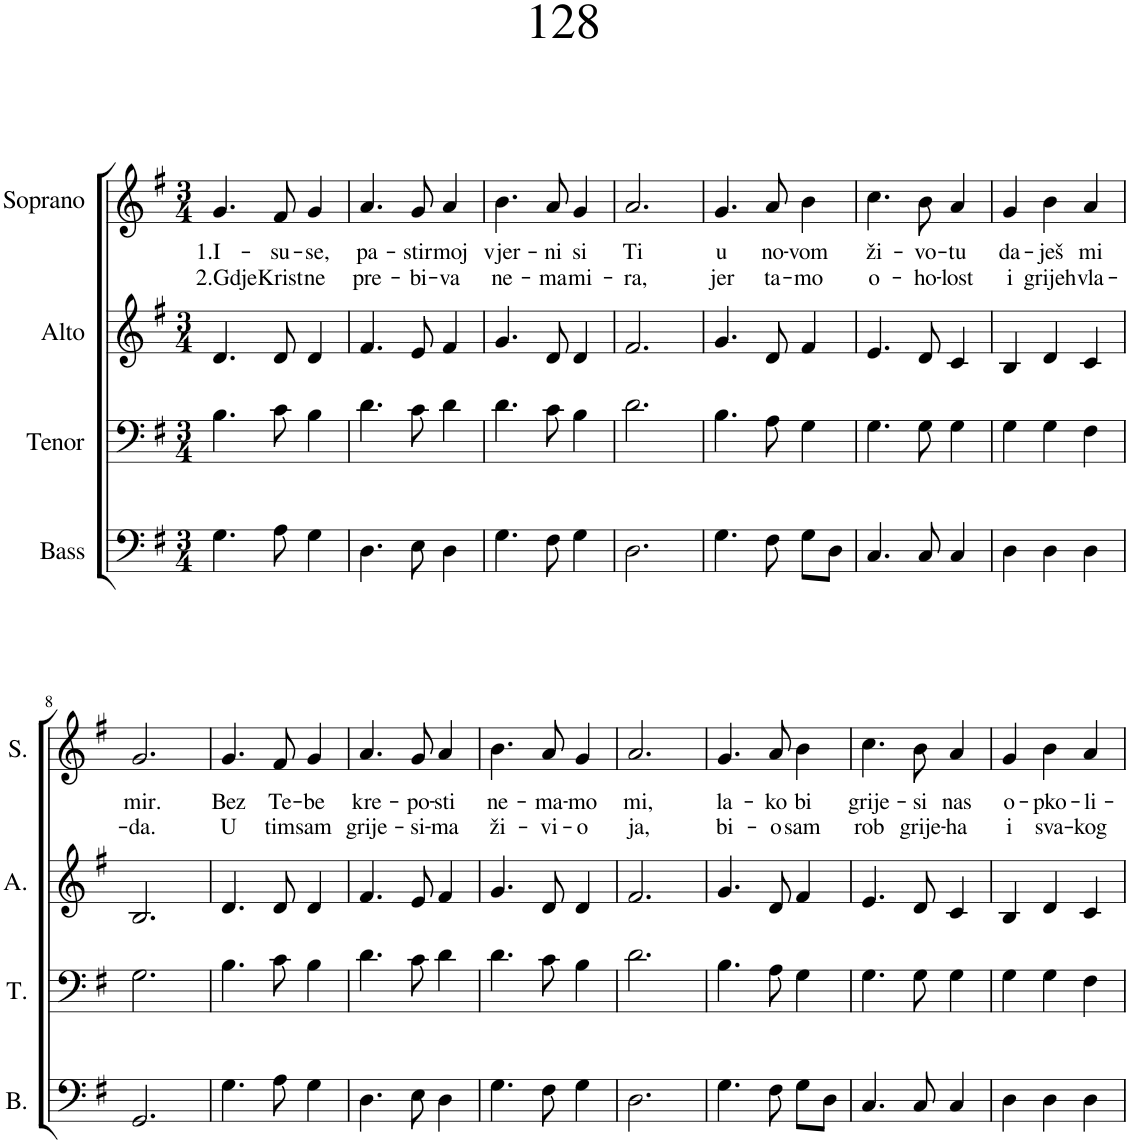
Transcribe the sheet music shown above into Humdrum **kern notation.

**kern	**kern	**kern	**kern	**text	**text
*part4	*part3	*part2	*part1	*part1	*part1
*staff4	*staff3	*staff2	*staff1	*staff1	*staff1
*I"Bass	*I"Tenor	*I"Alto	*I"Soprano	*	*
*I'B.	*I'T.	*I'A.	*I'S.	*	*
*clefF4	*clefF4	*clefG2	*clefG2	*	*
*k[f#]	*k[f#]	*k[f#]	*k[f#]	*	*
*M3/4	*M3/4	*M3/4	*M3/4	*	*
=1	=1	=1	=1	=1	=1
!	!	!	!	!LO:LY:b	!LO:LY:b
4.G\	4.B\	4.d/	4.g/	1.I-	2.Gdje
!	!	!	!	!LO:LY:b	!LO:LY:b
8A\	8c\	8d/	8f#/	-su-	Krist
!	!	!	!	!LO:LY:b	!LO:LY:b
4G\	4B\	4d/	4g/	-se,	ne
=2	=2	=2	=2	=2	=2
!	!	!	!	!LO:LY:b	!LO:LY:b
4.D\	4.d\	4.f#/	4.a/	pa-	pre-
!	!	!	!	!LO:LY:b	!LO:LY:b
8E\	8c\	8e/	8g/	-stir	-bi-
!	!	!	!	!LO:LY:b	!LO:LY:b
4D\	4d\	4f#/	4a/	moj	-va
=3	=3	=3	=3	=3	=3
!	!	!	!	!LO:LY:b	!LO:LY:b
4.G\	4.d\	4.g/	4.b\	vjer-	ne-
!	!	!	!	!LO:LY:b	!LO:LY:b
8F#\	8c\	8d/	8a/	-ni	-ma
!	!	!	!	!LO:LY:b	!LO:LY:b
4G\	4B\	4d/	4g/	si	mi-
=4	=4	=4	=4	=4	=4
!	!	!	!	!LO:LY:b	!LO:LY:b
2.D\	2.d\	2.f#/	2.a/	Ti	-ra,
=5	=5	=5	=5	=5	=5
!	!	!	!	!LO:LY:b	!LO:LY:b
4.G\	4.B\	4.g/	4.g/	u	jer
!	!	!	!	!LO:LY:b	!LO:LY:b
8F#\	8A\	8d/	8a/	no-	ta-
!	!	!	!	!LO:LY:b	!LO:LY:b
8G\L	4G\	4f#/	4b\	-vom	-mo
8D\J	.	.	.	.	.
=6	=6	=6	=6	=6	=6
!	!	!	!	!LO:LY:b	!LO:LY:b
4.C/	4.G\	4.e/	4.cc\	ži-	o-
!	!	!	!	!LO:LY:b	!LO:LY:b
8C/	8G\	8d/	8b\	-vo-	-ho-
!	!	!	!	!LO:LY:b	!LO:LY:b
4C/	4G\	4c/	4a/	-tu	-lost
=7	=7	=7	=7	=7	=7
!	!	!	!	!LO:LY:b	!LO:LY:b
4D\	4G\	4B/	4g/	da-	i
!	!	!	!	!LO:LY:b	!LO:LY:b
4D\	4G\	4d/	4b\	-ješ	grijeh
!	!	!	!	!LO:LY:b	!LO:LY:b
4D\	4F#\	4c/	4a/	mi	vla-
!!LO:LB:g=z
=8	=8	=8	=8	=8	=8
!	!	!	!	!LO:LY:b	!LO:LY:b
2.GG/	2.G\	2.B/	2.g/	mir.	-da.
=9	=9	=9	=9	=9	=9
!	!	!	!	!LO:LY:b	!LO:LY:b
4.G\	4.B\	4.d/	4.g/	Bez	U
!	!	!	!	!LO:LY:b	!LO:LY:b
8A\	8c\	8d/	8f#/	Te-	tim
!	!	!	!	!LO:LY:b	!LO:LY:b
4G\	4B\	4d/	4g/	-be	sam
=10	=10	=10	=10	=10	=10
!	!	!	!	!LO:LY:b	!LO:LY:b
4.D\	4.d\	4.f#/	4.a/	kre-	grije-
!	!	!	!	!LO:LY:b	!LO:LY:b
8E\	8c\	8e/	8g/	-po-	-si-
!	!	!	!	!LO:LY:b	!LO:LY:b
4D\	4d\	4f#/	4a/	-sti	-ma
=11	=11	=11	=11	=11	=11
!	!	!	!	!LO:LY:b	!LO:LY:b
4.G\	4.d\	4.g/	4.b\	ne-	ži-
!	!	!	!	!LO:LY:b	!LO:LY:b
8F#\	8c\	8d/	8a/	-ma-	-vi-
!	!	!	!	!LO:LY:b	!LO:LY:b
4G\	4B\	4d/	4g/	-mo	-o
=12	=12	=12	=12	=12	=12
!	!	!	!	!LO:LY:b	!LO:LY:b
2.D\	2.d\	2.f#/	2.a/	mi,	ja,
=13	=13	=13	=13	=13	=13
!	!	!	!	!LO:LY:b	!LO:LY:b
4.G\	4.B\	4.g/	4.g/	la-	bi-
!	!	!	!	!LO:LY:b	!LO:LY:b
8F#\	8A\	8d/	8a/	-ko	-o
!	!	!	!	!LO:LY:b	!LO:LY:b
8G\L	4G\	4f#/	4b\	bi	sam
8D\J	.	.	.	.	.
=14	=14	=14	=14	=14	=14
!	!	!	!	!LO:LY:b	!LO:LY:b
4.C/	4.G\	4.e/	4.cc\	grije-	rob
!	!	!	!	!LO:LY:b	!LO:LY:b
8C/	8G\	8d/	8b\	-si	grije-
!	!	!	!	!LO:LY:b	!LO:LY:b
4C/	4G\	4c/	4a/	nas	-ha
=15	=15	=15	=15	=15	=15
!	!	!	!	!LO:LY:b	!LO:LY:b
4D\	4G\	4B/	4g/	o-	i
!	!	!	!	!LO:LY:b	!LO:LY:b
4D\	4G\	4d/	4b\	-pko-	sva-
!	!	!	!	!LO:LY:b	!LO:LY:b
4D\	4F#\	4c/	4a/	-li-	-kog
=	=	=	=	=	=
*-	*-	*-	*-	*-	*-
